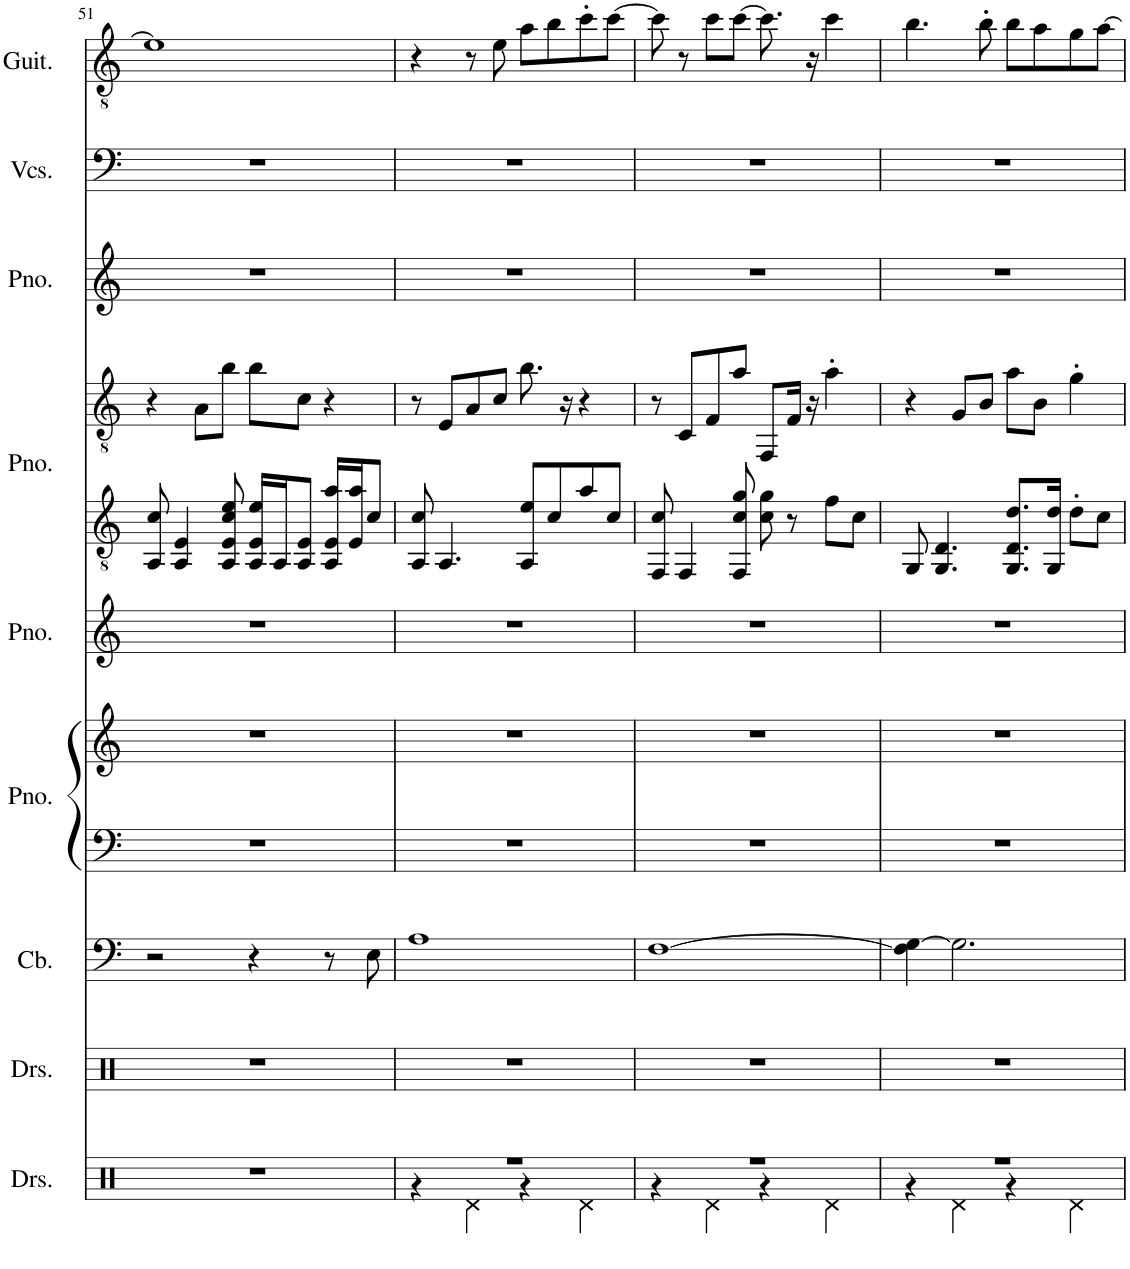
**kern	**kern	**kern	**kern	**kern	**kern	**kern	**kern	**kern	**kern	**kern
*part9	*part8	*part7	*part6	*part6	*part5	*part4	*part4	*part3	*part2	*part1
*staff11	*staff10	*staff9	*staff8	*staff7	*staff6	*staff5	*staff4	*staff3	*staff2	*staff1
*I"Drumset	*I"Drumset	*I"Contrabass	*I"Piano	*	*I"Piano	*I"Piano	*	*I"Piano	*I"Violoncellos	*I"Classical Guitar
*I'Drs.	*I'Drs.	*I'Cb.	*I'Pno.	*	*I'Pno.	*I'Pno.	*	*I'Pno.	*I'Vcs.	*I'Guit.
!!LO:PB:g=z
*clefX	*clefX	*clefF4	*clefF4	*clefG2	*clefG2	*clefGv2	*clefGv2	*clefG2	*clefF4	*clefGv2
*	*	*Trd7c12	*	*	*	*	*	*	*	*
*k[]	*k[]	*k[]	*k[]	*k[]	*k[]	*k[]	*k[]	*k[]	*k[]	*k[]
*M4/4	*M4/4	*M4/4	*M4/4	*M4/4	*M4/4	*M4/4	*M4/4	*M4/4	*M4/4	*M4/4
=51	=51	=51	=51	=51	=51	=51	=51	=51	=51	=51
1r	1r	2r	1r	1r	1r	8AA/ 8c/	4r	1r	1r	1e]
.	.	.	.	.	.	4AA/ 4E/	.	.	.	.
.	.	.	.	.	.	.	8A\L	.	.	.
.	.	.	.	.	.	8AA/ 8E/ 8c/ 8e/	8b\J	.	.	.
.	.	4r	.	.	.	16AA/ 16E/ 16e/LL	8b\L	.	.	.
.	.	.	.	.	.	16AA/J	.	.	.	.
.	.	.	.	.	.	8AA/ 8E/J	8c\J	.	.	.
.	.	8r	.	.	.	16AA/ 16E/ 16a/LL	4r	.	.	.
.	.	.	.	.	.	16E/ 16a/J	.	.	.	.
.	.	8E\	.	.	.	8c/J	.	.	.	.
=52	=52	=52	=52	=52	=52	=52	=52	=52	=52	=52
*^	*	*	*	*	*	*	*	*	*	*
1r	4r	1r	1A	1r	1r	1r	8AA/ 8c/	8r	1r	1r	4r
.	.	.	.	.	.	.	4.AA/	8E/L	.	.	.
.	4Rd\	.	.	.	.	.	.	8A/	.	.	8r
.	.	.	.	.	.	.	.	8c/J	.	.	8e\
.	4r	.	.	.	.	.	8AA/ 8e/L	8.b\	.	.	8a\L
.	.	.	.	.	.	.	8c/	.	.	.	8b\
.	.	.	.	.	.	.	.	16r	.	.	.
.	4Rd\	.	.	.	.	.	8a/	4r	.	.	8cc'\
.	.	.	.	.	.	.	8c/J	.	.	.	[8cc\J
=53	=53	=53	=53	=53	=53	=53	=53	=53	=53	=53	=53
1r	4r	1r	[1F	1r	1r	1r	8FF/ 8c/	8r	1r	1r	8cc\]
.	.	.	.	.	.	.	4FF/	8C/L	.	.	8r
.	4Rd\	.	.	.	.	.	.	8F/	.	.	8cc\L
.	.	.	.	.	.	.	8FF/ 8c/ 8g/	8a/J	.	.	[8cc\J
.	4r	.	.	.	.	.	8c\ 8g\	8FF/L	.	.	8.cc\]
.	.	.	.	.	.	.	8r	16F/Jk	.	.	.
.	.	.	.	.	.	.	.	16r	.	.	16r
.	4Rd\	.	.	.	.	.	8f\L	4a'\	.	.	4cc\
.	.	.	.	.	.	.	8c\J	.	.	.	.
=54	=54	=54	=54	=54	=54	=54	=54	=54	=54	=54	=54
1r	4r	1r	4F\] [4G\	1r	1r	1r	8GG/	4r	1r	1r	4.b\
.	.	.	.	.	.	.	4.GG/ 4.D/	.	.	.	.
.	4Rd\	.	2.G\]	.	.	.	.	8G/L	.	.	.
.	.	.	.	.	.	.	.	8B/J	.	.	8b'\
.	4r	.	.	.	.	.	8.GG/ 8.D/ 8.d/L	8a\L	.	.	8b\L
.	.	.	.	.	.	.	.	8B\J	.	.	8a\
.	.	.	.	.	.	.	16GG/ 16d/Jk	.	.	.	.
.	4Rd\	.	.	.	.	.	8d'\L	4g'\	.	.	8g\
.	.	.	.	.	.	.	8c\J	.	.	.	[8a\J
*v	*v	*	*	*	*	*	*	*	*	*	*
=	=	=	=	=	=	=	=	=	=	=
*-	*-	*-	*-	*-	*-	*-	*-	*-	*-	*-
